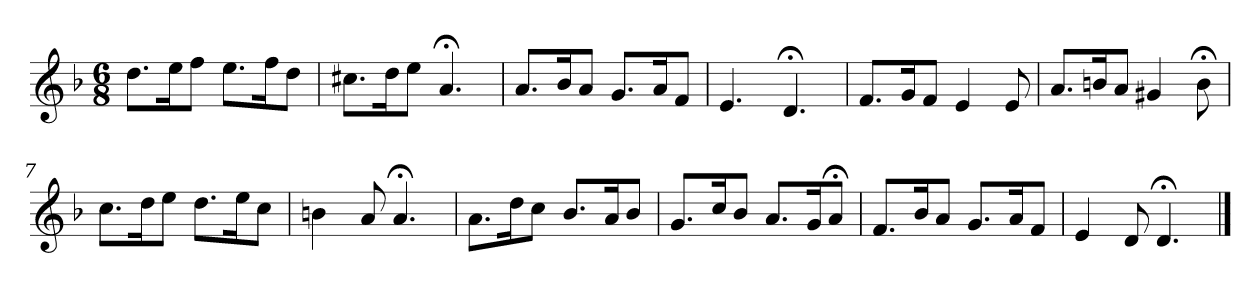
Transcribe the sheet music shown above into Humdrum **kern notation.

**kern
*part1
*staff1
*k[b-]
*d:
*M6/8
*MM120
=1
8.ddL
16eeK
8ffJ
8.eeL
16ffK
8ddJ
=2
8.cc#XL
16ddK
8eeJ
4.a;<
=3
8.aL
16b-K
8aJ
8.gL
16aK
8fJ
=4
4.e
4.d;<
=5
8.fL
16gK
8fJ
4e
8e
=6
8.aL
16bnK
8aJ
4g#X
8b;<
=7
8.ccL
16ddK
8eeJ
8.ddL
16eeK
8ccJ
=8
4bn
8a
4.a;<
=9
8.aL
16ddK
8ccJ
8.b-L
16aK
8b-J
=10
8.gL
16ccK
8b-J
8.aL
16gK
8a;<J
=11
8.fL
16b-K
8aJ
8.gL
16aK
8fJ
=12
4e
8d
4.d;<
==
*-
